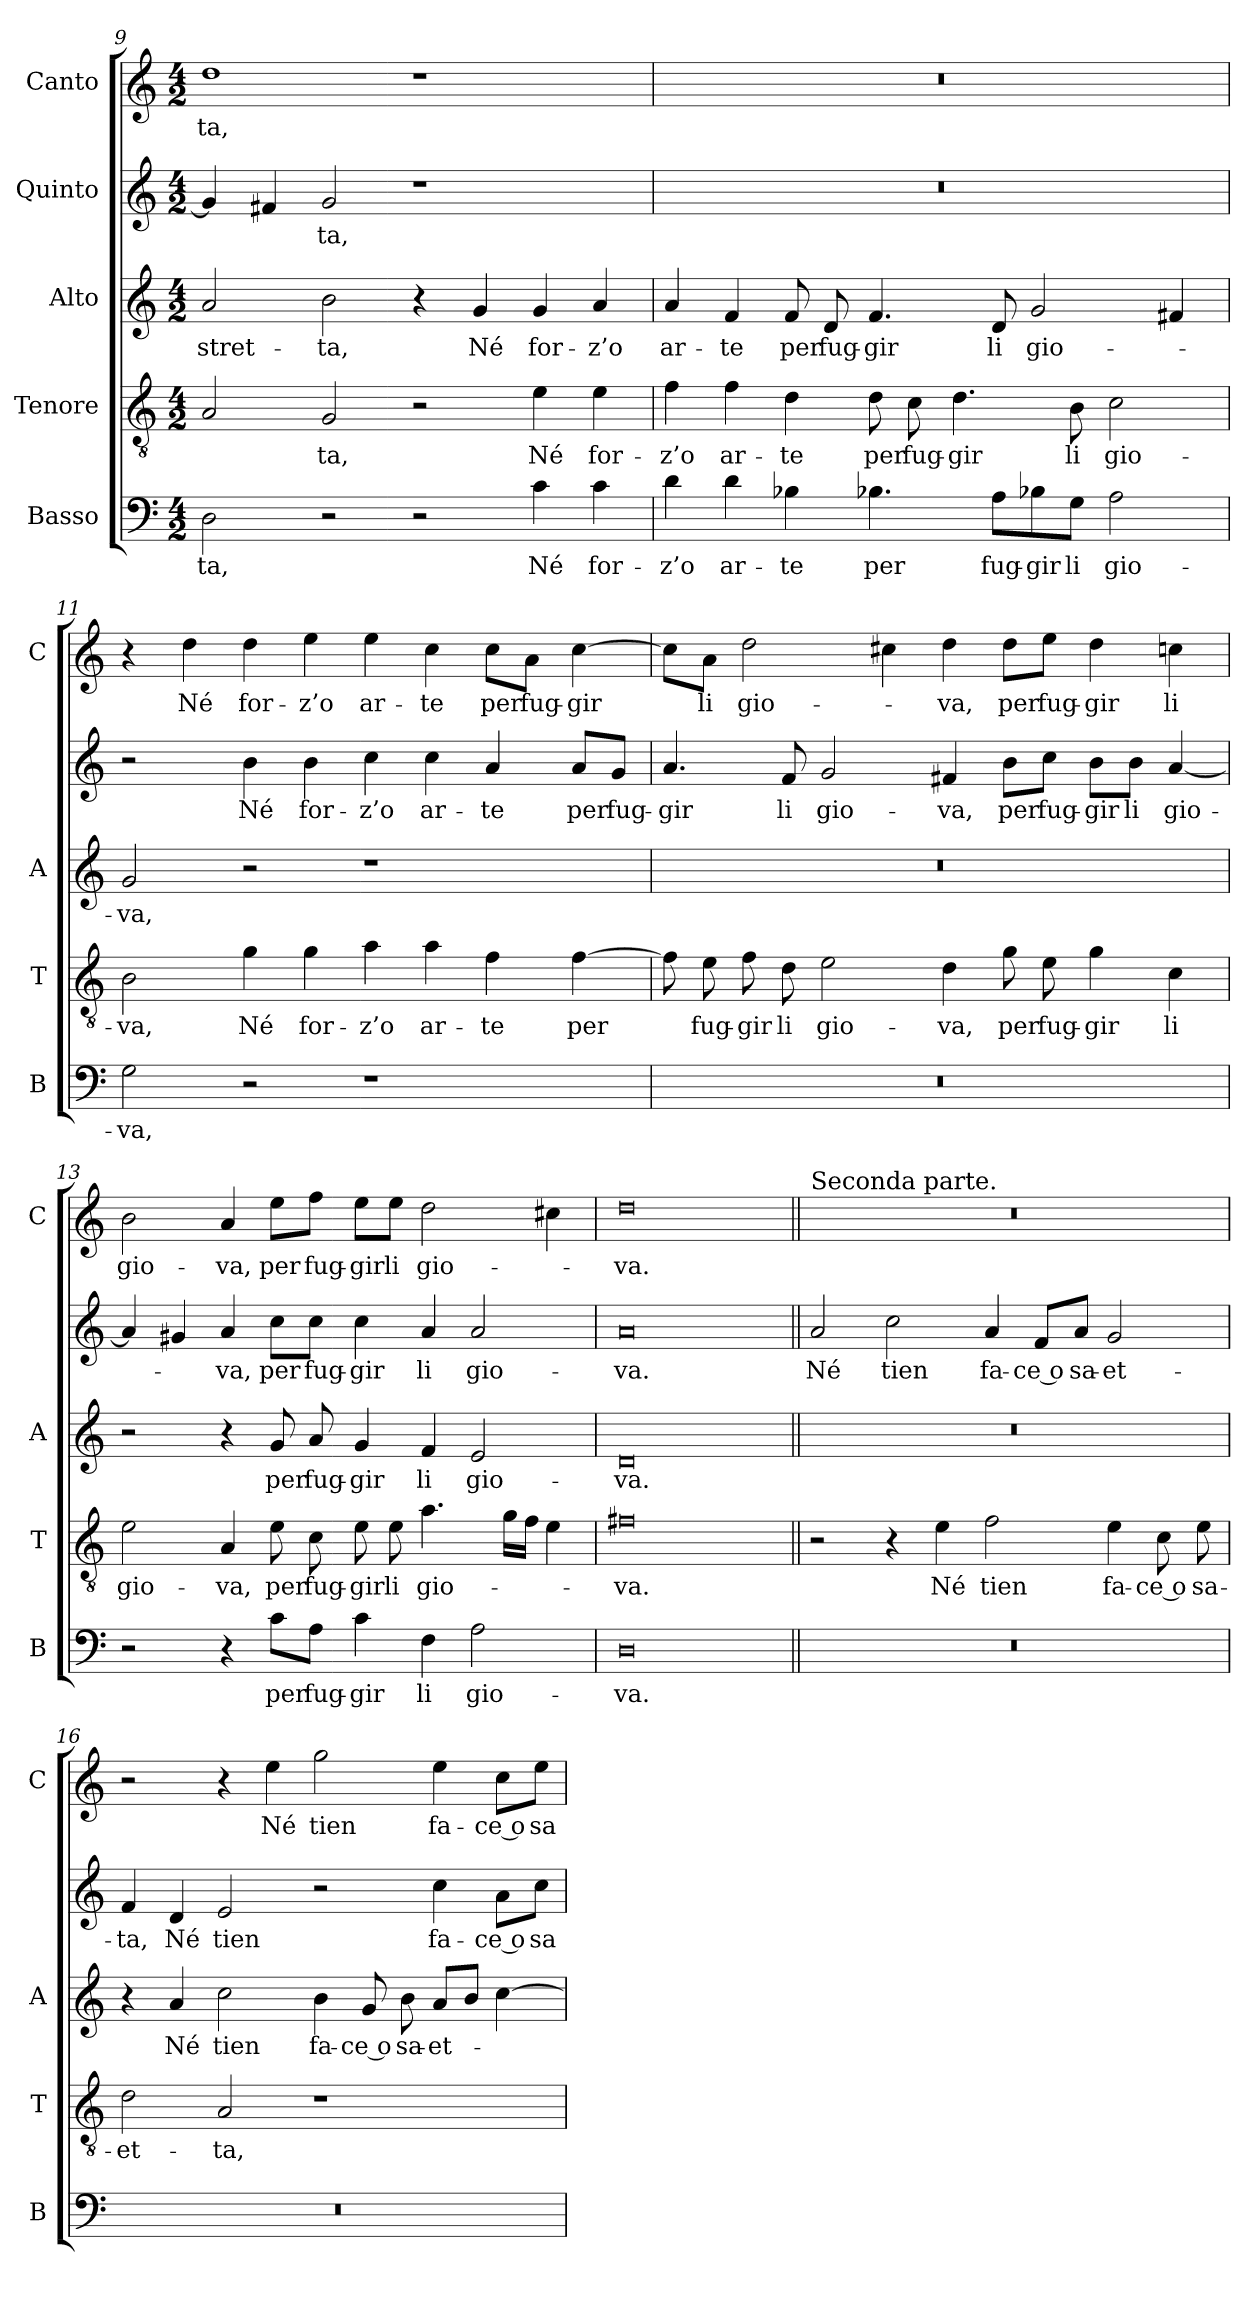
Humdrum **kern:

**kern	**text	**kern	**text	**kern	**text	**kern	**text	**kern	**text
*part5	*part5	*part4	*part4	*part3	*part3	*part2	*part2	*part1	*part1
*staff5	*staff5	*staff4	*staff4	*staff3	*staff3	*staff2	*staff2	*staff1	*staff1
*I"Basso	*	*I"Tenore	*	*I"Alto	*	*I"Quinto	*	*I"Canto	*
*I'B	*	*I'T	*	*I'A	*	*	*	*I'C	*
*clefF4	*	*clefGv2	*	*clefG2	*	*clefG2	*	*clefG2	*
*k[]	*	*k[]	*	*k[]	*	*k[]	*	*k[]	*
*M4/2	*	*M4/2	*	*M4/2	*	*M4/2	*	*M4/2	*
=9	=9	=9	=9	=9	=9	=9	=9	=9	=9
2D	-ta,	2A	.	2a	-stret-	4g]	.	1dd	-ta,
.	.	.	.	.	.	4f#X	.	.	.
2r	.	2G	-ta,	2b	-ta,	2g	-ta,	.	.
2r	.	2r	.	4r	.	1r	.	1r	.
.	.	.	.	4g	Né	.	.	.	.
4c	Né	4e	Né	4g	for-	.	.	.	.
4c	for-	4e	for-	4a	-z’o	.	.	.	.
=10	=10	=10	=10	=10	=10	=10	=10	=10	=10
4d	-z’o	4f	-z’o	4a	ar-	0r	.	0r	.
4d	ar-	4f	ar-	4f	-te	.	.	.	.
4B-X	-te	4d	-te	8f	per	.	.	.	.
.	.	.	.	8d	fug-	.	.	.	.
4.B-X	per	8d	per	4.f	-gir	.	.	.	.
.	.	8c	fug-	.	.	.	.	.	.
.	.	4.d	-gir	.	.	.	.	.	.
8A\L	fug-	.	.	8d	li	.	.	.	.
8B-X\	-gir	.	.	2g	gio-	.	.	.	.
8G\J	li	8B	li	.	.	.	.	.	.
2A	gio-	2c	gio-	.	.	.	.	.	.
.	.	.	.	4f#X	.	.	.	.	.
=11	=11	=11	=11	=11	=11	=11	=11	=11	=11
2G	-va,	2B	-va,	2g	-va,	2r	.	4r	.
.	.	.	.	.	.	.	.	4dd	Né
2r	.	4g	Né	2r	.	4b	Né	4dd	for-
.	.	4g	for-	.	.	4b	for-	4ee	-z’o
1r	.	4a	-z’o	1r	.	4cc	-z’o	4ee	ar-
.	.	4a	ar-	.	.	4cc	ar-	4cc	-te
.	.	4f	-te	.	.	4a	-te	8cc\L	per
.	.	.	.	.	.	.	.	8a\J	fug-
.	.	[4f	per	.	.	8a/L	per	[4cc	-gir
.	.	.	.	.	.	8g/J	fug-	.	.
=12	=12	=12	=12	=12	=12	=12	=12	=12	=12
0r	.	8f]	.	0r	.	4.a	-gir	8cc\L]	.
.	.	8e	fug-	.	.	.	.	8a\J	li
.	.	8f	-gir	.	.	.	.	2dd	gio-
.	.	8d	li	.	.	8f	li	.	.
.	.	2e	gio-	.	.	2g	gio-	.	.
.	.	.	.	.	.	.	.	4cc#X	.
.	.	4d	-va,	.	.	4f#X	-va,	4dd	-va,
.	.	8g	per	.	.	8b\L	per	8dd\L	per
.	.	8e	fug-	.	.	8cc\J	fug-	8ee\J	fug-
.	.	4g	-gir	.	.	8b\L	-gir	4dd	-gir
.	.	.	.	.	.	8b\J	li	.	.
.	.	4c	li	.	.	[4a	gio-	4ccn	li
=13	=13	=13	=13	=13	=13	=13	=13	=13	=13
2r	.	2e	gio-	2r	.	4a]	.	2b	gio-
.	.	.	.	.	.	4g#X	.	.	.
4r	.	4A	-va,	4r	.	4a	-va,	4a	-va,
8c\L	per	8e	per	8g	per	8cc\L	per	8ee\L	per
8A\J	fug-	8c	fug-	8a	fug-	8cc\J	fug-	8ff\J	fug-
4c	-gir	8e	-gir	4g	-gir	4cc	-gir	8ee\L	-gir
.	.	8e	li	.	.	.	.	8ee\J	li
4F	li	4.a	gio-	4f	li	4a	li	2dd	gio-
2A	gio-	.	.	2e	gio-	2a	gio-	.	.
.	.	16gLL	.	.	.	.	.	.	.
.	.	16fJJ	.	.	.	.	.	.	.
.	.	4e	.	.	.	.	.	4cc#X	.
=14	=14	=14	=14	=14	=14	=14	=14	=14	=14
0D	-va.	0f#X	-va.	0d	-va.	0a	-va.	0dd	-va.
=15||	=15||	=15||	=15||	=15||	=15||	=15||	=15||	=15||	=15||
!	!	!	!	!	!	!	!	!LO:TX:a:t=Seconda parte.	!
0r	.	2r	.	0r	.	2a	Né	0r	.
.	.	4r	.	.	.	2cc	tien	.	.
.	.	4e	Né	.	.	.	.	.	.
.	.	2f	tien	.	.	4a	fa-	.	.
.	.	.	.	.	.	8f/L	-ce o	.	.
.	.	.	.	.	.	8a/J	sa-	.	.
.	.	4e	fa-	.	.	2g	-et-	.	.
.	.	8c	-ce o	.	.	.	.	.	.
.	.	8e	sa-	.	.	.	.	.	.
=16	=16	=16	=16	=16	=16	=16	=16	=16	=16
0r	.	2d	-et-	4r	.	4f	-ta,	2r	.
.	.	.	.	4a	Né	4d	Né	.	.
.	.	2A	-ta,	2cc	tien	2e	tien	4r	.
.	.	.	.	.	.	.	.	4ee	Né
.	.	1r	.	4b	fa-	2r	.	2gg	tien
.	.	.	.	8g	-ce o	.	.	.	.
.	.	.	.	8b	sa-	.	.	.	.
.	.	.	.	8aL	-et-	4cc	fa-	4ee	fa-
.	.	.	.	8bJ	.	.	.	.	.
.	.	.	.	[4cc	.	8a\L	-ce o	8cc\L	-ce o
.	.	.	.	.	.	8cc\J	sa-	8ee\J	sa-
=	=	=	=	=	=	=	=	=	=
*-	*-	*-	*-	*-	*-	*-	*-	*-	*-
